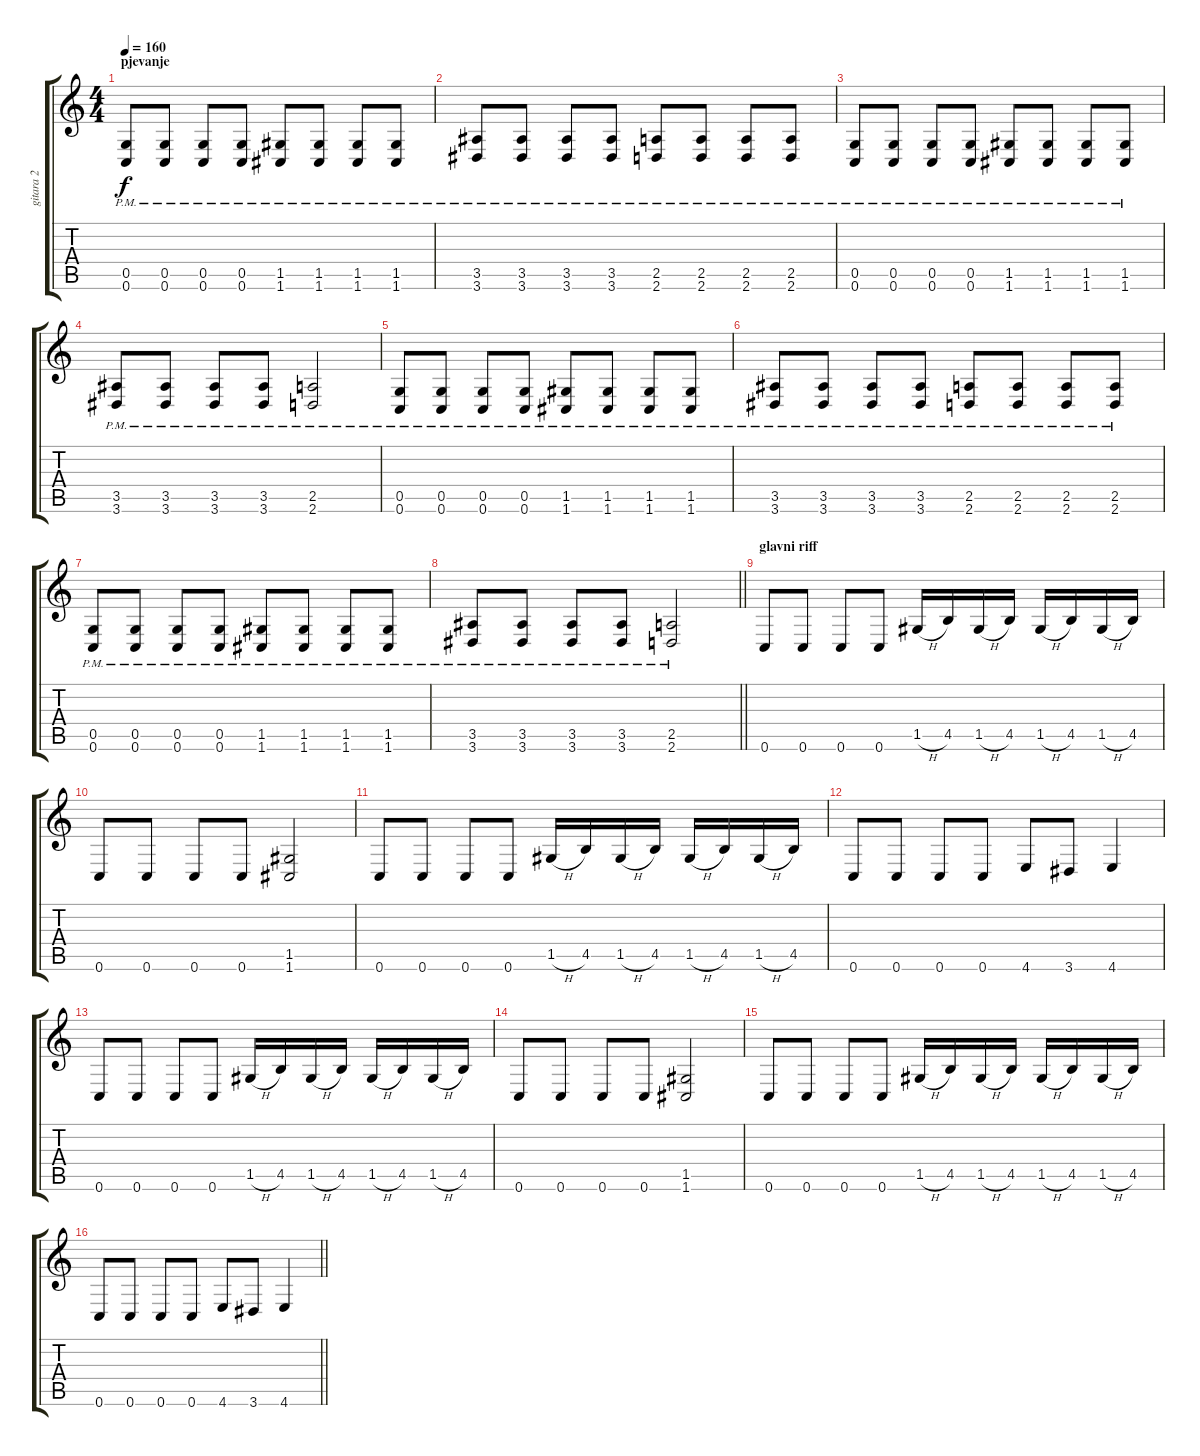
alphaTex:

\track ("gitara 2" "gitara 2") {instrument distortionguitar}
\staff {score tabs}
\tuning (D4 A3 F3 C3 G2 C2) {hide}
\ts (4 4)
\section ("" "pjevanje")
\tempo 160
\clef g2
\ks c
(0.5{pm} 0.6{pm}).8{dy f} (0.5{pm} 0.6{pm}).8 (0.5{pm} 0.6{pm}).8 (0.5{pm} 0.6{pm}).8 (1.5{pm} 1.6{pm}).8 (1.5{pm} 1.6{pm}).8 (1.5{pm} 1.6{pm}).8 (1.5{pm} 1.6{pm}).8 |
(3.5{pm} 3.6{pm}).8 (3.5{pm} 3.6{pm}).8 (3.5{pm} 3.6{pm}).8 (3.5{pm} 3.6{pm}).8 (2.5{pm} 2.6{pm}).8 (2.5{pm} 2.6{pm}).8 (2.5{pm} 2.6{pm}).8 (2.5{pm} 2.6{pm}).8 |
(0.5{pm} 0.6{pm}).8 (0.5{pm} 0.6{pm}).8 (0.5{pm} 0.6{pm}).8 (0.5{pm} 0.6{pm}).8 (1.5{pm} 1.6{pm}).8 (1.5{pm} 1.6{pm}).8 (1.5{pm} 1.6{pm}).8 (1.5{pm} 1.6{pm}).8 |
(3.5{pm} 3.6{pm}).8 (3.5{pm} 3.6{pm}).8 (3.5{pm} 3.6{pm}).8 (3.5{pm} 3.6{pm}).8 (2.5{pm} 2.6{pm}).2 |
(0.5{pm} 0.6{pm}).8 (0.5{pm} 0.6{pm}).8 (0.5{pm} 0.6{pm}).8 (0.5{pm} 0.6{pm}).8 (1.5{pm} 1.6{pm}).8 (1.5{pm} 1.6{pm}).8 (1.5{pm} 1.6{pm}).8 (1.5{pm} 1.6{pm}).8 |
(3.5{pm} 3.6{pm}).8 (3.5{pm} 3.6{pm}).8 (3.5{pm} 3.6{pm}).8 (3.5{pm} 3.6{pm}).8 (2.5{pm} 2.6{pm}).8 (2.5{pm} 2.6{pm}).8 (2.5{pm} 2.6{pm}).8 (2.5{pm} 2.6{pm}).8 |
(0.5{pm} 0.6{pm}).8 (0.5{pm} 0.6{pm}).8 (0.5{pm} 0.6{pm}).8 (0.5{pm} 0.6{pm}).8 (1.5{pm} 1.6{pm}).8 (1.5{pm} 1.6{pm}).8 (1.5{pm} 1.6{pm}).8 (1.5{pm} 1.6{pm}).8 |
\barLineRight lightlight
(3.5{pm} 3.6{pm}).8 (3.5{pm} 3.6{pm}).8 (3.5{pm} 3.6{pm}).8 (3.5{pm} 3.6{pm}).8 (2.5{pm} 2.6{pm}).2 |
\section ("" "glavni riff")
0.6.8 0.6.8 0.6.8 0.6.8 1.5{h}.16 4.5.16 1.5{h}.16 4.5.16 1.5{h}.16 4.5.16 1.5{h}.16 4.5.16 |
0.6.8 0.6.8 0.6.8 0.6.8 (1.5 1.6).2 |
0.6.8 0.6.8 0.6.8 0.6.8 1.5{h}.16 4.5.16 1.5{h}.16 4.5.16 1.5{h}.16 4.5.16 1.5{h}.16 4.5.16 |
0.6.8 0.6.8 0.6.8 0.6.8 4.6.8 3.6.8 4.6.4 |
0.6.8 0.6.8 0.6.8 0.6.8 1.5{h}.16 4.5.16 1.5{h}.16 4.5.16 1.5{h}.16 4.5.16 1.5{h}.16 4.5.16 |
0.6.8 0.6.8 0.6.8 0.6.8 (1.5 1.6).2 |
0.6.8 0.6.8 0.6.8 0.6.8 1.5{h}.16 4.5.16 1.5{h}.16 4.5.16 1.5{h}.16 4.5.16 1.5{h}.16 4.5.16 |
\barLineRight lightlight
0.6.8 0.6.8 0.6.8 0.6.8 4.6.8 3.6.8 4.6.4
